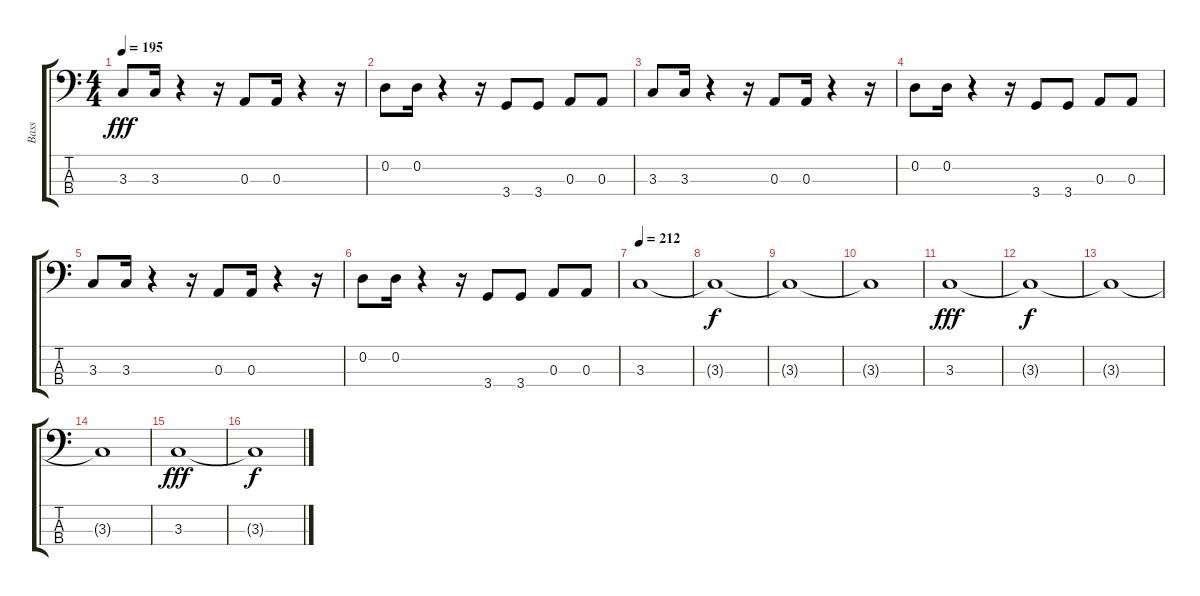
\track ("Bass" "Bass") {instrument electricbassfinger}
\staff {score tabs}
\tuning (G2 D2 A1 E1) {hide}
\ts (4 4)
\tempo 195
\clef f4
\ks c
3.3.8{dy fff} 3.3.16 r.4 r.16 0.3.8 0.3.16 r.4 r.16 |
0.2.8 0.2.16 r.4 r.16 3.4.8 3.4.8 0.3.8 0.3.8 |
3.3.8 3.3.16 r.4 r.16 0.3.8 0.3.16 r.4 r.16 |
0.2.8 0.2.16 r.4 r.16 3.4.8 3.4.8 0.3.8 0.3.8 |
3.3.8 3.3.16 r.4 r.16 0.3.8 0.3.16 r.4 r.16 |
0.2.8 0.2.16 r.4 r.16 3.4.8 3.4.8 0.3.8 0.3.8 |
\tempo 212
3.3.1 |
3.3{t}.1{dy f} |
3.3{t}.1 |
3.3{t}.1 |
3.3.1{dy fff} |
3.3{t}.1{dy f} |
3.3{t}.1 |
3.3{t}.1 |
3.3.1{dy fff} |
3.3{t}.1{dy f}
